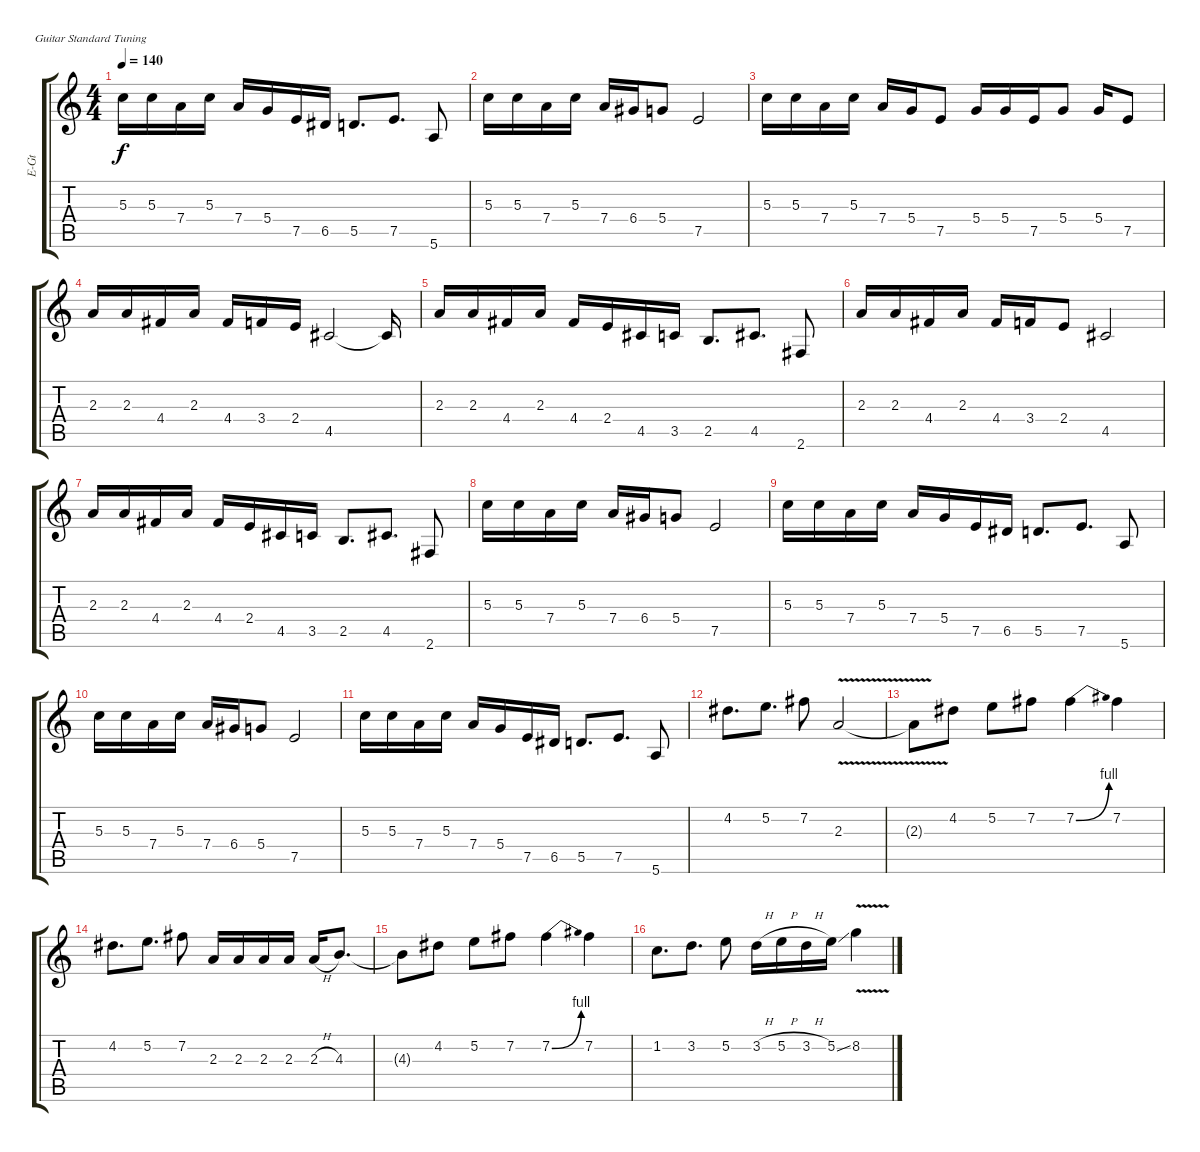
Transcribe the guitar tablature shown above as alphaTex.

\bracketExtendMode groupsimilarinstruments
\otherSystemsTrackNameOrientation horizontal
\track ("Alex Lifeson, Guitarra" "E-Gt") {instrument distortionguitar}
\staff {score tabs}
\tuning (E4 B3 G3 D3 A2 E2)
\ts (4 4)
\tempo 140
\clef g2
\ks c
5.3.16{dy f beam Down} 5.3.16{beam Down} 7.4.16{beam Down} 5.3.16{beam Down} 7.4.16{beam Up} 5.4.16{beam Up} 7.5.16{beam Up} 6.5{acc #}.16{beam Up} 5.5.8{d beam Up} 7.5.8{d beam Up} 5.6.8{beam Up} |
5.3.16{beam Down} 5.3.16{beam Down} 7.4.16{beam Down} 5.3.16{beam Down} 7.4.16{beam Up} 6.4{acc #}.16{beam Up} 5.4.8{beam Up} 7.5.2{beam Up} |
5.3.16{beam Down} 5.3.16{beam Down} 7.4.16{beam Down} 5.3.16{beam Down} 7.4.16{beam Up} 5.4.16{beam Up} 7.5.8{beam Up} 5.4.16{beam Up} 5.4.16{beam Up} 7.5.16{beam Up} 5.4.8{beam Up} 5.4.16{beam Up} 7.5.8{beam Up} |
2.3.16{beam Up} 2.3.16{beam Up} 4.4{acc #}.16{beam Up} 2.3.16{beam Up} 4.4{acc #}.16{beam Up} 3.4.16{beam Up} 2.4.16{beam Up} 4.5{acc #}.2{beam Up} 4.5{t acc #}.16{beam Up} |
2.3.16{beam Up} 2.3.16{beam Up} 4.4{acc #}.16{beam Up} 2.3.16{beam Up} 4.4{acc #}.16{beam Up} 2.4.16{beam Up} 4.5{acc #}.16{beam Up} 3.5.16{beam Up} 2.5.8{d beam Up} 4.5{acc #}.8{d beam Up} 2.6{acc #}.8{beam Up} |
2.3.16{beam Up} 2.3.16{beam Up} 4.4{acc #}.16{beam Up} 2.3.16{beam Up} 4.4{acc #}.16{beam Up} 3.4.16{beam Up} 2.4.8{beam Up} 4.5{acc #}.2{beam Up} |
2.3.16{beam Up} 2.3.16{beam Up} 4.4{acc #}.16{beam Up} 2.3.16{beam Up} 4.4{acc #}.16{beam Up} 2.4.16{beam Up} 4.5{acc #}.16{beam Up} 3.5.16{beam Up} 2.5.8{d beam Up} 4.5{acc #}.8{d beam Up} 2.6{acc #}.8{beam Up} |
5.3.16{beam Down} 5.3.16{beam Down} 7.4.16{beam Down} 5.3.16{beam Down} 7.4.16{beam Up} 6.4{acc #}.16{beam Up} 5.4.8{beam Up} 7.5.2{beam Up} |
5.3.16{beam Down} 5.3.16{beam Down} 7.4.16{beam Down} 5.3.16{beam Down} 7.4.16{beam Up} 5.4.16{beam Up} 7.5.16{beam Up} 6.5{acc #}.16{beam Up} 5.5.8{d beam Up} 7.5.8{d beam Up} 5.6.8{beam Up} |
5.3.16{beam Down} 5.3.16{beam Down} 7.4.16{beam Down} 5.3.16{beam Down} 7.4.16{beam Up} 6.4{acc #}.16{beam Up} 5.4.8{beam Up} 7.5.2{beam Up} |
5.3.16{beam Down} 5.3.16{beam Down} 7.4.16{beam Down} 5.3.16{beam Down} 7.4.16{beam Up} 5.4.16{beam Up} 7.5.16{beam Up} 6.5{acc #}.16{beam Up} 5.5.8{d beam Up} 7.5.8{d beam Up} 5.6.8{beam Up} |
4.2{acc #}.8{d beam Down} 5.2.8{d beam Down} 7.2{acc #}.8{beam Down} 2.3{v}.2{beam Up} |
2.3{v t}.8{beam Down} 4.2{acc #}.8{beam Down} 5.2.8{beam Down} 7.2{acc #}.8{beam Down} 7.2{be (bend 0 0 60 4) acc #}.4{beam Down} 7.2{acc #}.4{beam Down} |
4.2{acc #}.8{d beam Down} 5.2.8{d beam Down} 7.2{acc #}.8{beam Down} 2.3.16{beam Up} 2.3.16{beam Up} 2.3.16{beam Up} 2.3.16{beam Up} 2.3{h}.16{beam Up} 4.3.8{d beam Up} |
4.3{t}.8{beam Down} 4.2{acc #}.8{beam Down} 5.2.8{beam Down} 7.2{acc #}.8{beam Down} 7.2{be (bend 0 0 60 4) acc #}.4{beam Down} 7.2{acc #}.4{beam Down} |
1.2.8{d beam Down} 3.2.8{d beam Down} 5.2.8{beam Down} 3.2{h}.16{beam Down} 5.2{h}.16{beam Down} 3.2{h}.16{beam Down} 5.2{ss}.16{beam Down} 8.2{v}.4{beam Down}
